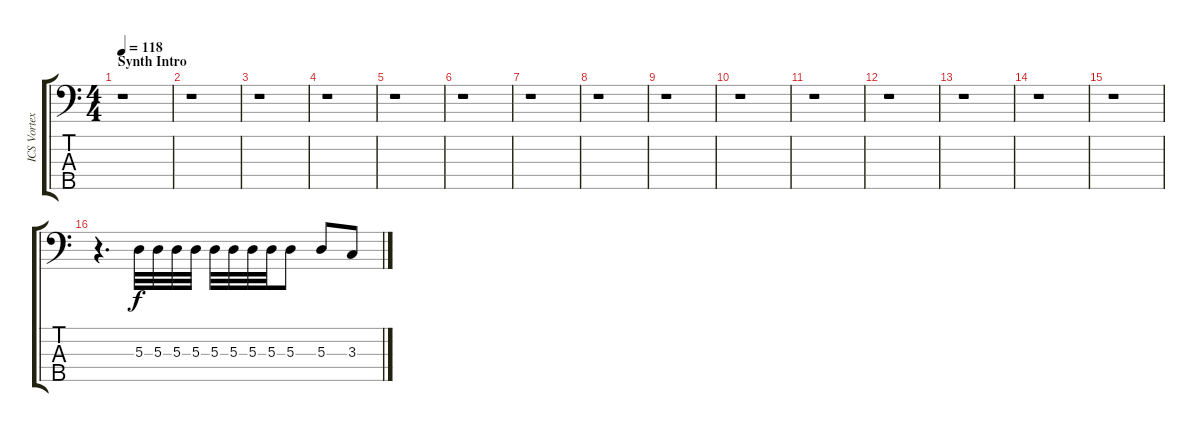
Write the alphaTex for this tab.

\track ("ICS Vortex [Bass]" "ICS Vortex") {instrument electricbassfinger}
\staff {score tabs}
\tuning (G2 D2 A1 E1 B0) {hide}
\ts (4 4)
\section ("" "Synth Intro")
\tempo 118
\clef f4
\ks c
r.1{dy f instrument electricbassfinger} |
r.1 |
r.1 |
r.1 |
r.1 |
r.1 |
r.1 |
r.1 |
r.1 |
r.1 |
r.1 |
r.1 |
r.1 |
r.1 |
r.1 |
r.4{d} 5.3.32 5.3.32 5.3.32 5.3.32 5.3.32 5.3.32 5.3.32 5.3.32 5.3.8 5.3.8 3.3.8
